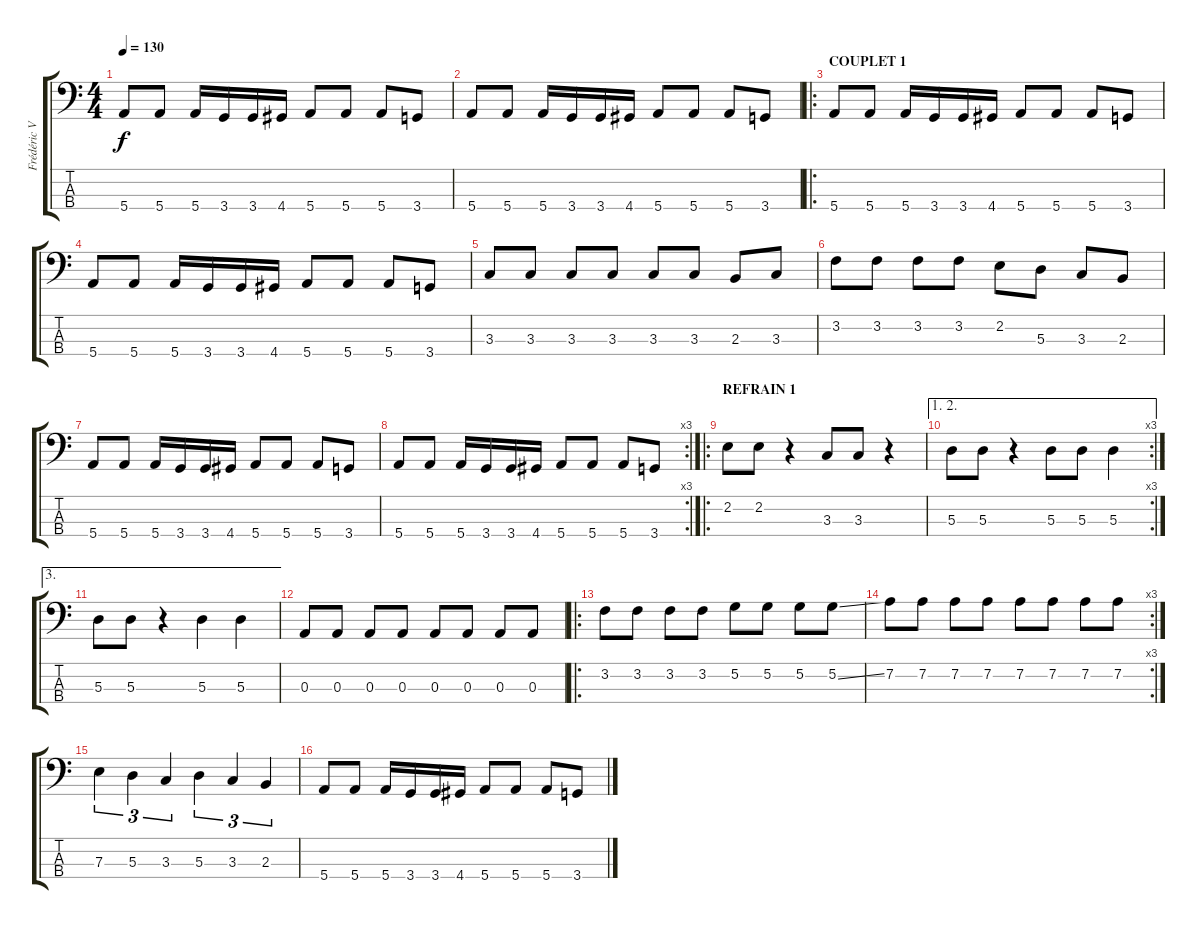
\track ("Frédéric VIDALENC" "Frédéric V") {instrument electricbassfinger}
\staff {score tabs}
\tuning (G2 D2 A1 E1) {hide}
\ts (4 4)
\tempo 130
\clef f4
\ks c
5.4.8{dy f} 5.4.8 5.4.16 3.4.16 3.4.16 4.4.16 5.4.8 5.4.8 5.4.8 3.4.8 |
5.4.8 5.4.8 5.4.16 3.4.16 3.4.16 4.4.16 5.4.8 5.4.8 5.4.8 3.4.8 |
\ro
\section ("" "COUPLET 1")
5.4.8 5.4.8 5.4.16 3.4.16 3.4.16 4.4.16 5.4.8 5.4.8 5.4.8 3.4.8 |
5.4.8 5.4.8 5.4.16 3.4.16 3.4.16 4.4.16 5.4.8 5.4.8 5.4.8 3.4.8 |
3.3.8 3.3.8 3.3.8 3.3.8 3.3.8 3.3.8 2.3.8 3.3.8 |
3.2.8 3.2.8 3.2.8 3.2.8 2.2.8 5.3.8 3.3.8 2.3.8 |
5.4.8 5.4.8 5.4.16 3.4.16 3.4.16 4.4.16 5.4.8 5.4.8 5.4.8 3.4.8 |
\rc 3
5.4.8 5.4.8 5.4.16 3.4.16 3.4.16 4.4.16 5.4.8 5.4.8 5.4.8 3.4.8 |
\ro
\section ("" "REFRAIN 1")
2.2.8 2.2.8 r.4 3.3.8 3.3.8 r.4 |
\ae (1 2)
\rc 3
5.3.8 5.3.8 r.4 5.3.8 5.3.8 5.3.4 |
\ae 3
5.3.8 5.3.8 r.4 5.3.4 5.3.4 |
0.3.8 0.3.8 0.3.8 0.3.8 0.3.8 0.3.8 0.3.8 0.3.8 |
\ro
3.2.8 3.2.8 3.2.8 3.2.8 5.2.8 5.2.8 5.2.8 5.2{ss}.8 |
\rc 3
7.2.8 7.2.8 7.2.8 7.2.8 7.2.8 7.2.8 7.2.8 7.2.8 |
7.3.4{tu (3 2)} 5.3.4{tu (3 2)} 3.3.4{tu (3 2)} 5.3.4{tu (3 2)} 3.3.4{tu (3 2)} 2.3.4{tu (3 2)} |
5.4.8 5.4.8 5.4.16 3.4.16 3.4.16 4.4.16 5.4.8 5.4.8 5.4.8 3.4.8
